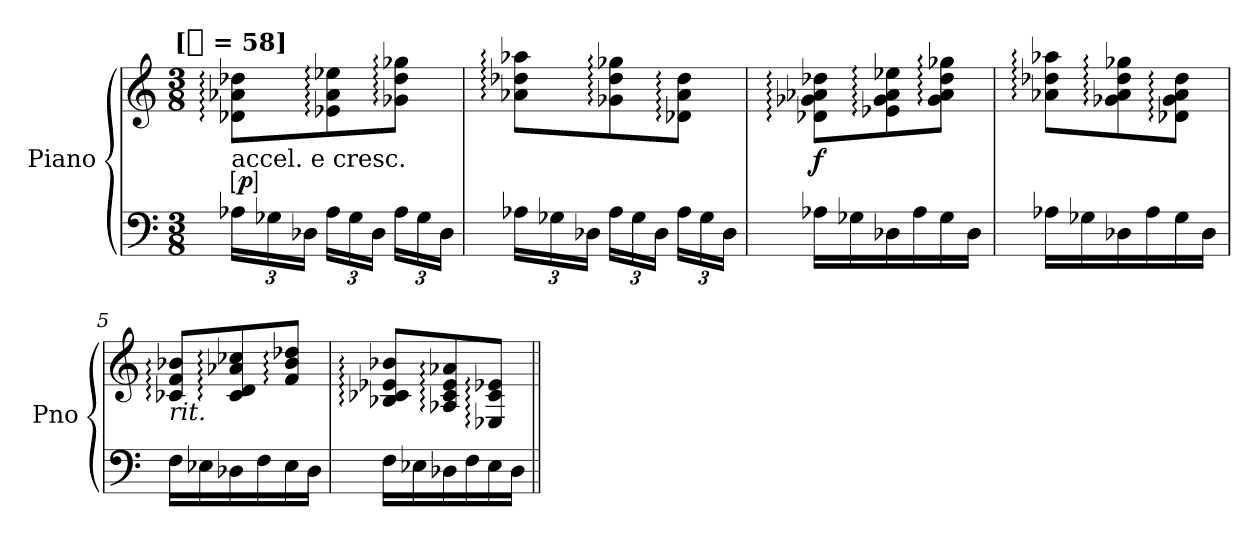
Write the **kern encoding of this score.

**kern	**kern	**dynam
*part1	*part1	*part1
*staff2	*staff1	*staff1/2
*I"Piano	*	*
*I'Pno	*	*
*clefF4	*clefG2	*
*k[]	*k[]	*
*C:	*C:	*
!!LO:TX:omd:t=[[8th] = 58]
*M3/8	*M3/8	*
*MM29	*MM29	*
=1	=1	=1
!	!LO:TX:c:t=accel. e cresc.	!
!	!	!LO:DY:ed=brack
24A-XLL	8d-X: 8a-X: 8dd-X:L	p
24G-X	.	.
24D-XJJ	.	.
24A-LL	8e-X: 8a-: 8ee-X:	.
24G-	.	.
24D-JJ	.	.
24A-LL	8g-X: 8dd-: 8gg-X:J	.
24G-	.	.
24D-JJ	.	.
=2	=2	=2
24A-XLL	8a-X: 8dd-X: 8aa-X:L	.
24G-X	.	.
24D-XJJ	.	.
24A-LL	8g-X: 8dd-: 8gg-X:	.
24G-	.	.
24D-JJ	.	.
24A-LL	8d-X: 8a-: 8dd-:J	.
24G-	.	.
24D-JJ	.	.
=3	=3	=3
16A-XLL	8d-X: 8g-X: 8a-X: 8dd-X:L	f
16G-X	.	.
16D-X	8e-X: 8g-: 8a-: 8ee-X:	.
16A-	.	.
16G-	8g-: 8a-: 8dd-: 8gg-X:J	.
16D-JJ	.	.
=4	=4	=4
16A-XLL	8a-X: 8dd-X: 8aa-X:L	.
16G-X	.	.
16D-X	8g-X: 8a-: 8dd-: 8gg-X:	.
16A-	.	.
16G-	8d-X: 8g-: 8a-: 8dd-:J	.
16D-JJ	.	.
=5	=5	=5
!	!LO:TX:b:i:t=rit.	!
16FLL	8c-X: 8f: 8b-X:L	.
16E-X	.	.
16D-X	8c-: 8d: 8a-X: 8cc-X:	.
16F	.	.
16E-	8f: 8b-: 8dd-X:J	.
16D-JJ	.	.
=6	=6	=6
16FLL	8B-X: 8c-X: 8e-X: 8b-X:L	.
16E-X	.	.
16D-X	8A-X: 8c-: 8e-: 8a-X:	.
16F	.	.
16E-	8E-X: 8c-: 8e-X:J	.
16D-JJ	.	.
=||	=||	=||
*-	*-	*-
